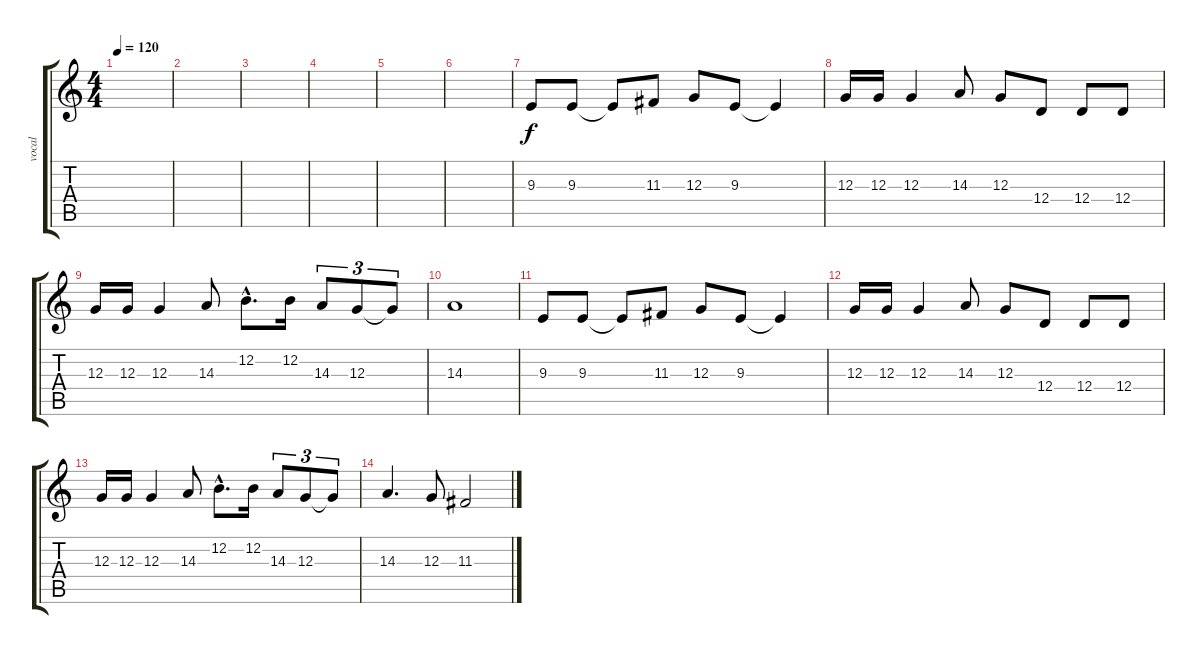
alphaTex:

\track ("vocal" "vocal") {instrument lead6voice}
\staff {score tabs}
\tuning (E4 B3 G3 D3 A2 E2) {hide}
\ts (4 4)
\tempo 120
\clef g2
\ks c
|
|
|
|
|
|
9.3.8 9.3.8 9.3{t}.8 11.3.8 12.3.8 9.3.8 9.3{t}.4 |
12.3.16 12.3.16 12.3.4 14.3.8 12.3.8 12.4.8 12.4.8 12.4.8 |
12.3.16 12.3.16 12.3.4 14.3.8 12.2{hac}.8{d} 12.2.16 14.3.8{tu (3 2)} 12.3.8{tu (3 2)} 12.3{t}.8{tu (3 2)} |
14.3.1 |
9.3.8 9.3.8 9.3{t}.8 11.3.8 12.3.8 9.3.8 9.3{t}.4 |
12.3.16 12.3.16 12.3.4 14.3.8 12.3.8 12.4.8 12.4.8 12.4.8 |
12.3.16 12.3.16 12.3.4 14.3.8 12.2{hac}.8{d} 12.2.16 14.3.8{tu (3 2)} 12.3.8{tu (3 2)} 12.3{t}.8{tu (3 2)} |
14.3.4{d} 12.3.8 11.3.2
